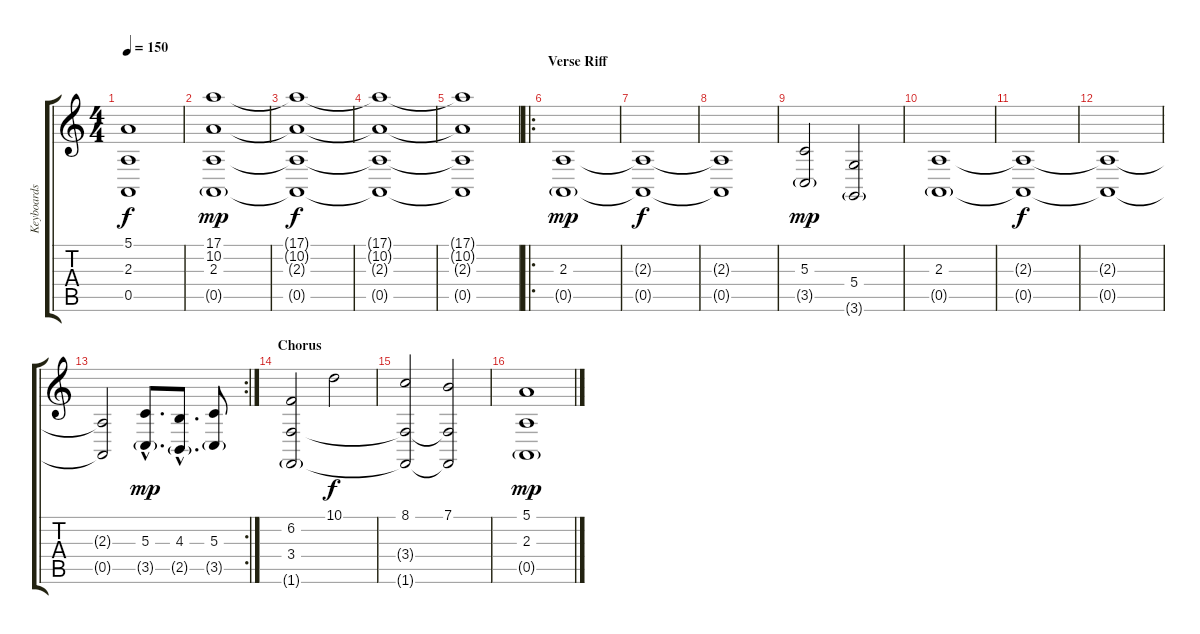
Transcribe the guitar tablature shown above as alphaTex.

\track ("Keyboards" "Keyboards") {instrument stringensemble1}
\staff {score tabs}
\tuning (E4 B3 G3 D3 A2 E2) {hide}
\ts (4 4)
\tempo 150
\clef g2
\ks c
(5.1{t} 2.3{t} 0.5{t}).1{dy f} |
(17.1 10.2 2.3 0.5{g}).1{dy mp} |
(17.1{t} 10.2{t} 2.3{t} 0.5{t}).1{dy f} |
(17.1{t} 10.2{t} 2.3{t} 0.5{t}).1 |
(17.1{t} 10.2{t} 2.3{t} 0.5{t}).1 |
\ro
\section ("" "Verse Riff")
(2.3 0.5{g}).1{dy mp} |
(2.3{t} 0.5{t}).1{dy f} |
(2.3{t} 0.5{t}).1 |
(5.3 3.5{g}).2{dy mp} (5.4 3.6{g}).2 |
(2.3 0.5{g}).1 |
(2.3{t} 0.5{t}).1{dy f} |
(2.3{t} 0.5{t}).1 |
\rc 2
(2.3{t} 0.5{t}).2 (5.3{hac} 3.5{g hac}).8{d dy mp} (4.3{hac} 2.5{g hac}).8{d} (5.3 3.5{g}).8 |
\section ("" "Chorus")
(6.2 3.4 1.6{g}).2 10.1.2{dy f} |
(8.1 3.4{t} 1.6{t}).2 (7.1 3.4{t} 1.6{t}).2 |
(5.1 2.3 0.5{g}).1{dy mp}
